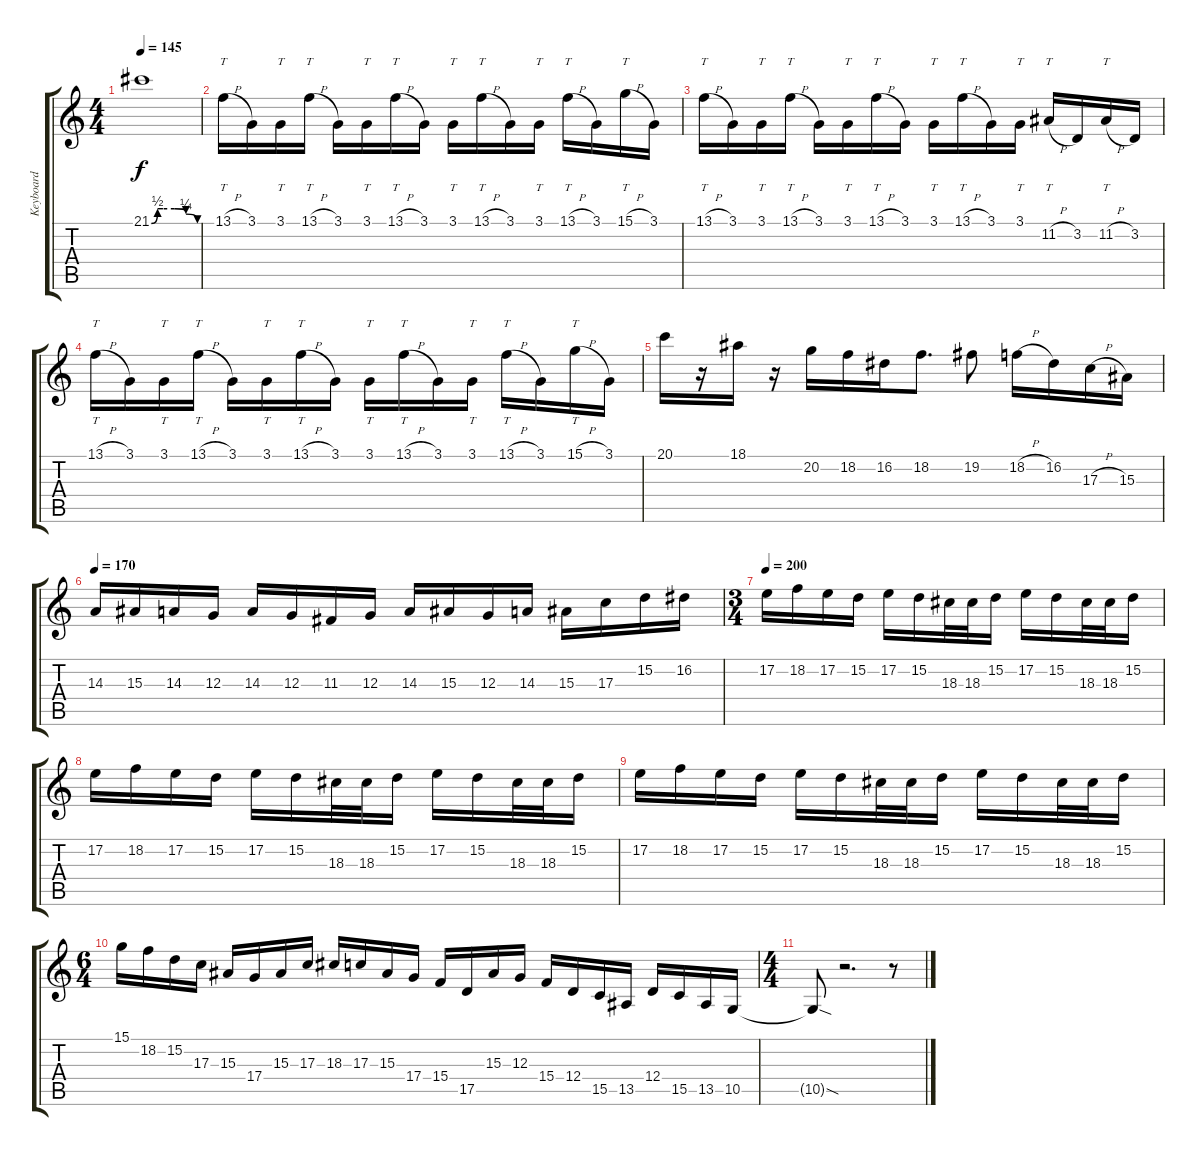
\track ("Keyboard" "Keyboard") {instrument electricgrandpiano}
\staff {score tabs}
\tuning (E4 B3 G3 D3 A2 E2) {hide}
\ts (4 4)
\tempo 145
\clef g2
\ks c
21.1{be (custom 0 0 8 2 15 2 30 2 45 1 60 0)}.1{dy f} |
13.1{h}.16{tt} 3.1.16 3.1.16{tt} 13.1{h}.16{tt} 3.1.16 3.1.16{tt} 13.1{h}.16{tt} 3.1.16 3.1.16{tt} 13.1{h}.16{tt} 3.1.16 3.1.16{tt} 13.1{h}.16{tt} 3.1.16 15.1{h}.16{tt} 3.1.16 |
13.1{h}.16{tt} 3.1.16 3.1.16{tt} 13.1{h}.16{tt} 3.1.16 3.1.16{tt} 13.1{h}.16{tt} 3.1.16 3.1.16{tt} 13.1{h}.16{tt} 3.1.16 3.1.16{tt} 11.2{h}.16{tt} 3.2.16 11.2{h}.16{tt} 3.2.16 |
13.1{h}.16{tt} 3.1.16 3.1.16{tt} 13.1{h}.16{tt} 3.1.16 3.1.16{tt} 13.1{h}.16{tt} 3.1.16 3.1.16{tt} 13.1{h}.16{tt} 3.1.16 3.1.16{tt} 13.1{h}.16{tt} 3.1.16 15.1{h}.16{tt} 3.1.16 |
20.1.16 r.16 18.1.16 r.16 20.2.16 18.2.16 16.2.16 18.2.8{d} 19.2.8 18.2{h}.16 16.2.16 17.3{h}.16 15.3.16 |
\tempo 170
14.3.16 15.3.16 14.3.16 12.3.16 14.3.16 12.3.16 11.3.16 12.3.16 14.3.16 15.3.16 12.3.16 14.3.16 15.3.16 17.3.16 15.2.16 16.2.16 |
\ts (3 4)
\tempo 200
17.2.16 18.2.16 17.2.16 15.2.16 17.2.16 15.2.16 18.3.32 18.3.32 15.2.16 17.2.16 15.2.16 18.3.32 18.3.32 15.2.16 |
17.2.16 18.2.16 17.2.16 15.2.16 17.2.16 15.2.16 18.3.32 18.3.32 15.2.16 17.2.16 15.2.16 18.3.32 18.3.32 15.2.16 |
17.2.16 18.2.16 17.2.16 15.2.16 17.2.16 15.2.16 18.3.32 18.3.32 15.2.16 17.2.16 15.2.16 18.3.32 18.3.32 15.2.16 |
\ts (6 4)
15.1.16 18.2.16 15.2.16 17.3.16 15.3.16 17.4.16 15.3.16 17.3.16 18.3.16 17.3.16 15.3.16 17.4.16 15.4.16 17.5.16 15.3.16 12.3.16 15.4.16 12.4.16 15.5.16 13.5.16 12.4.16 15.5.16 13.5.16 10.5.16 |
\ts (4 4)
10.5{sod t}.8 r.2{d} r.8
